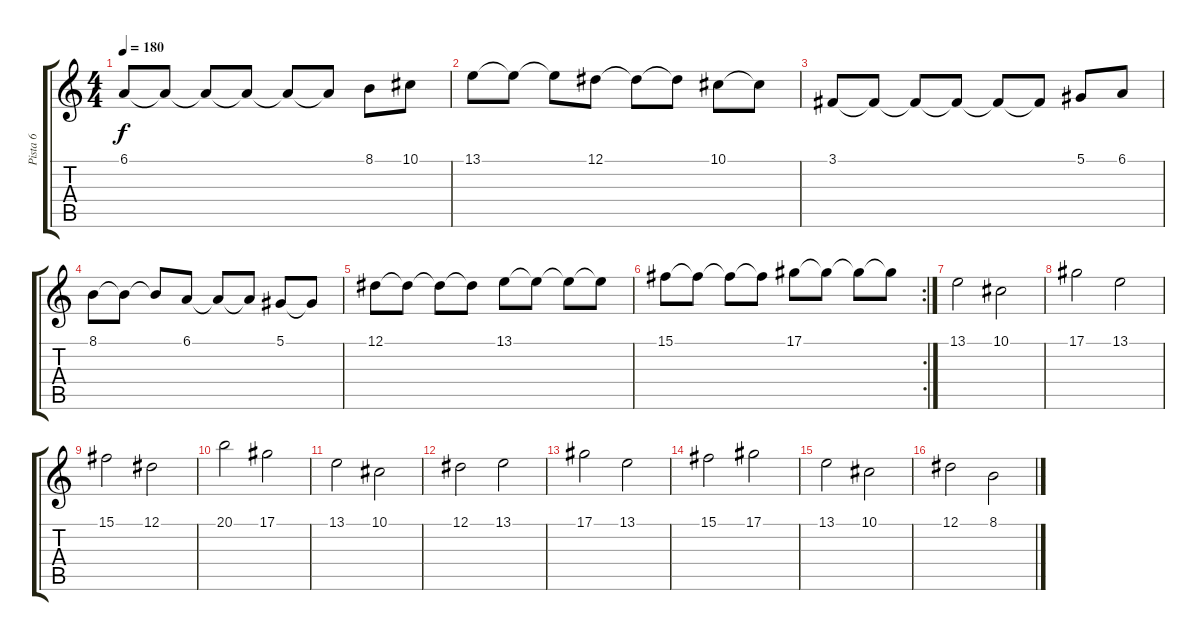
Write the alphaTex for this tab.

\track ("Pista 6" "Pista 6") {instrument lead6voice}
\staff {score tabs}
\tuning (Eb4 Bb3 Gb3 Db3 Ab2 Eb2) {hide}
\ts (4 4)
\tempo 180
\clef g2
\ks c
6.1.8{dy f} 6.1{t}.8 6.1{t}.8 6.1{t}.8 6.1{t}.8 6.1{t}.8 8.1.8 10.1.8 |
13.1.8 13.1{t}.8 13.1{t}.8 12.1.8 12.1{t}.8 12.1{t}.8 10.1.8 10.1{t}.8 |
3.1.8 3.1{t}.8 3.1{t}.8 3.1{t}.8 3.1{t}.8 3.1{t}.8 5.1.8 6.1.8 |
8.1.8 8.1{t}.8 8.1{t}.8 6.1.8 6.1{t}.8 6.1{t}.8 5.1.8 5.1{t}.8 |
12.1.8 12.1{t}.8 12.1{t}.8 12.1{t}.8 13.1.8 13.1{t}.8 13.1{t}.8 13.1{t}.8 |
\rc 2
15.1.8 15.1{t}.8 15.1{t}.8 15.1{t}.8 17.1.8 17.1{t}.8 17.1{t}.8 17.1{t}.8 |
13.1.2 10.1.2 |
17.1.2 13.1.2 |
15.1.2 12.1.2 |
20.1.2 17.1.2 |
13.1.2 10.1.2 |
12.1.2 13.1.2 |
17.1.2 13.1.2 |
15.1.2 17.1.2 |
13.1.2 10.1.2 |
12.1.2 8.1.2
